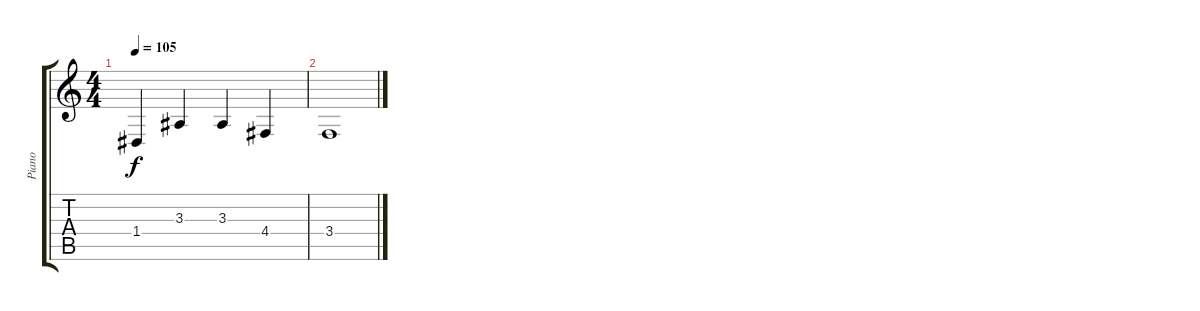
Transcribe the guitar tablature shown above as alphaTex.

\track ("Piano" "Piano") {instrument electricpiano2}
\staff {score tabs}
\tuning (E4 B3 G3 D3 A2 E2) {hide}
\ts (4 4)
\tempo 105
\clef g2
\ks c
1.4.4{dy f} 3.3.4 3.3.4 4.4.4 |
3.4.1
